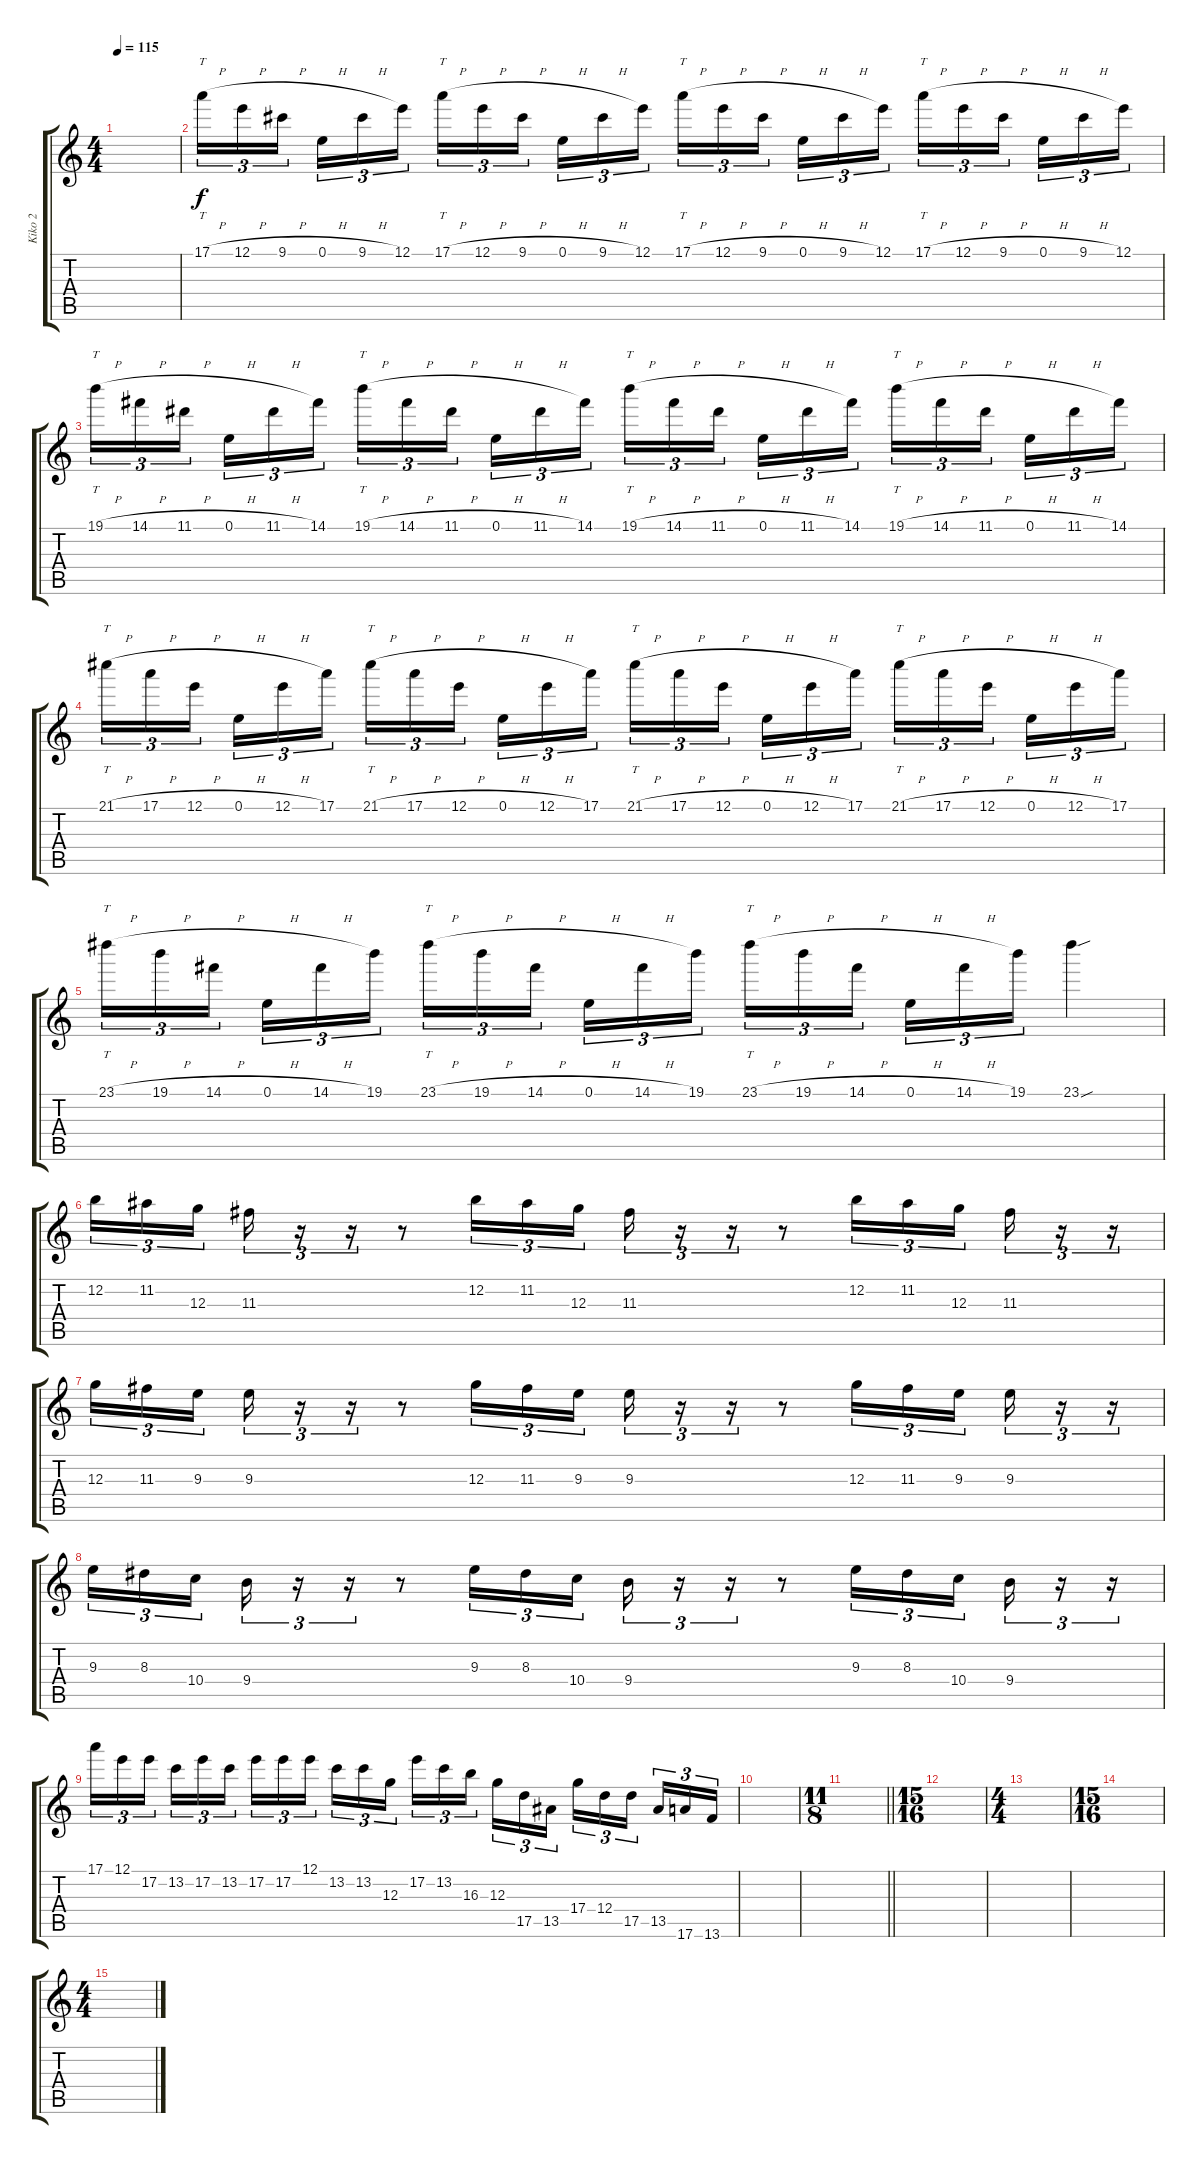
\track ("Kiko 2" "Kiko 2") {instrument overdrivenguitar}
\staff {score tabs}
\tuning (E4 B3 G3 D3 A2 E2) {hide}
\ts (4 4)
\tempo 115
\clef g2
\ks c
|
17.1{h}.16{tt tu (3 2)} 12.1{h}.16{tu (3 2)} 9.1{h}.16{tu (3 2) beam splitsecondary} 0.1{h}.16{tu (3 2)} 9.1{h}.16{tu (3 2)} 12.1.16{tu (3 2)} 17.1{h}.16{tt tu (3 2)} 12.1{h}.16{tu (3 2)} 9.1{h}.16{tu (3 2) beam splitsecondary} 0.1{h}.16{tu (3 2)} 9.1{h}.16{tu (3 2)} 12.1.16{tu (3 2)} 17.1{h}.16{tt tu (3 2)} 12.1{h}.16{tu (3 2)} 9.1{h}.16{tu (3 2) beam splitsecondary} 0.1{h}.16{tu (3 2)} 9.1{h}.16{tu (3 2)} 12.1.16{tu (3 2)} 17.1{h}.16{tt tu (3 2)} 12.1{h}.16{tu (3 2)} 9.1{h}.16{tu (3 2) beam splitsecondary} 0.1{h}.16{tu (3 2)} 9.1{h}.16{tu (3 2)} 12.1.16{tu (3 2)} |
19.1{h}.16{tt tu (3 2)} 14.1{h}.16{tu (3 2)} 11.1{h}.16{tu (3 2) beam splitsecondary} 0.1{h}.16{tu (3 2)} 11.1{h}.16{tu (3 2)} 14.1.16{tu (3 2)} 19.1{h}.16{tt tu (3 2)} 14.1{h}.16{tu (3 2)} 11.1{h}.16{tu (3 2) beam splitsecondary} 0.1{h}.16{tu (3 2)} 11.1{h}.16{tu (3 2)} 14.1.16{tu (3 2)} 19.1{h}.16{tt tu (3 2)} 14.1{h}.16{tu (3 2)} 11.1{h}.16{tu (3 2) beam splitsecondary} 0.1{h}.16{tu (3 2)} 11.1{h}.16{tu (3 2)} 14.1.16{tu (3 2)} 19.1{h}.16{tt tu (3 2)} 14.1{h}.16{tu (3 2)} 11.1{h}.16{tu (3 2) beam splitsecondary} 0.1{h}.16{tu (3 2)} 11.1{h}.16{tu (3 2)} 14.1.16{tu (3 2)} |
21.1{h}.16{tt tu (3 2)} 17.1{h}.16{tu (3 2)} 12.1{h}.16{tu (3 2) beam splitsecondary} 0.1{h}.16{tu (3 2)} 12.1{h}.16{tu (3 2)} 17.1.16{tu (3 2)} 21.1{h}.16{tt tu (3 2)} 17.1{h}.16{tu (3 2)} 12.1{h}.16{tu (3 2) beam splitsecondary} 0.1{h}.16{tu (3 2)} 12.1{h}.16{tu (3 2)} 17.1.16{tu (3 2)} 21.1{h}.16{tt tu (3 2)} 17.1{h}.16{tu (3 2)} 12.1{h}.16{tu (3 2) beam splitsecondary} 0.1{h}.16{tu (3 2)} 12.1{h}.16{tu (3 2)} 17.1.16{tu (3 2)} 21.1{h}.16{tt tu (3 2)} 17.1{h}.16{tu (3 2)} 12.1{h}.16{tu (3 2) beam splitsecondary} 0.1{h}.16{tu (3 2)} 12.1{h}.16{tu (3 2)} 17.1.16{tu (3 2)} |
23.1{h}.16{tt tu (3 2)} 19.1{h}.16{tu (3 2)} 14.1{h}.16{tu (3 2) beam splitsecondary} 0.1{h}.16{tu (3 2)} 14.1{h}.16{tu (3 2)} 19.1.16{tu (3 2)} 23.1{h}.16{tt tu (3 2)} 19.1{h}.16{tu (3 2)} 14.1{h}.16{tu (3 2) beam splitsecondary} 0.1{h}.16{tu (3 2)} 14.1{h}.16{tu (3 2)} 19.1.16{tu (3 2)} 23.1{h}.16{tt tu (3 2)} 19.1{h}.16{tu (3 2)} 14.1{h}.16{tu (3 2) beam splitsecondary} 0.1{h}.16{tu (3 2)} 14.1{h}.16{tu (3 2)} 19.1.16{tu (3 2)} 23.1{sou}.4 |
12.2.16{tu (3 2)} 11.2.16{tu (3 2)} 12.3.16{tu (3 2) beam splitsecondary} 11.3.16{tu (3 2)} r.16{tu (3 2)} r.16{tu (3 2)} r.8 12.2.16{tu (3 2)} 11.2.16{tu (3 2)} 12.3.16{tu (3 2)} 11.3.16{tu (3 2)} r.16{tu (3 2)} r.16{tu (3 2)} r.8 12.2.16{tu (3 2)} 11.2.16{tu (3 2)} 12.3.16{tu (3 2) beam splitsecondary} 11.3.16{tu (3 2)} r.16{tu (3 2)} r.16{tu (3 2)} |
12.3.16{tu (3 2)} 11.3.16{tu (3 2)} 9.3.16{tu (3 2) beam splitsecondary} 9.3.16{tu (3 2)} r.16{tu (3 2)} r.16{tu (3 2)} r.8 12.3.16{tu (3 2)} 11.3.16{tu (3 2)} 9.3.16{tu (3 2)} 9.3.16{tu (3 2)} r.16{tu (3 2)} r.16{tu (3 2)} r.8 12.3.16{tu (3 2)} 11.3.16{tu (3 2)} 9.3.16{tu (3 2) beam splitsecondary} 9.3.16{tu (3 2)} r.16{tu (3 2)} r.16{tu (3 2)} |
9.3.16{tu (3 2)} 8.3.16{tu (3 2)} 10.4.16{tu (3 2) beam splitsecondary} 9.4.16{tu (3 2)} r.16{tu (3 2)} r.16{tu (3 2)} r.8 9.3.16{tu (3 2)} 8.3.16{tu (3 2)} 10.4.16{tu (3 2)} 9.4.16{tu (3 2)} r.16{tu (3 2)} r.16{tu (3 2)} r.8 9.3.16{tu (3 2)} 8.3.16{tu (3 2)} 10.4.16{tu (3 2) beam splitsecondary} 9.4.16{tu (3 2)} r.16{tu (3 2)} r.16{tu (3 2)} |
17.1.16{tu (3 2)} 12.1.16{tu (3 2)} 17.2.16{tu (3 2) beam splitsecondary} 13.2.16{tu (3 2)} 17.2.16{tu (3 2)} 13.2.16{tu (3 2)} 17.2.16{tu (3 2)} 17.2.16{tu (3 2)} 12.1.16{tu (3 2) beam splitsecondary} 13.2.16{tu (3 2)} 13.2.16{tu (3 2)} 12.3.16{tu (3 2)} 17.2.16{tu (3 2)} 13.2.16{tu (3 2)} 16.3.16{tu (3 2) beam splitsecondary} 12.3.16{tu (3 2)} 17.5.16{tu (3 2)} 13.5.16{tu (3 2)} 17.4.16{tu (3 2)} 12.4.16{tu (3 2)} 17.5.16{tu (3 2) beam splitsecondary} 13.5.16{tu (3 2)} 17.6.16{tu (3 2)} 13.6.16{tu (3 2)} |
|
\ts (11 8)
\barLineRight lightlight
|
\ts (15 16)
\section ("" "")
|
\ts (4 4)
|
\ts (15 16)
|
\ts (4 4)
